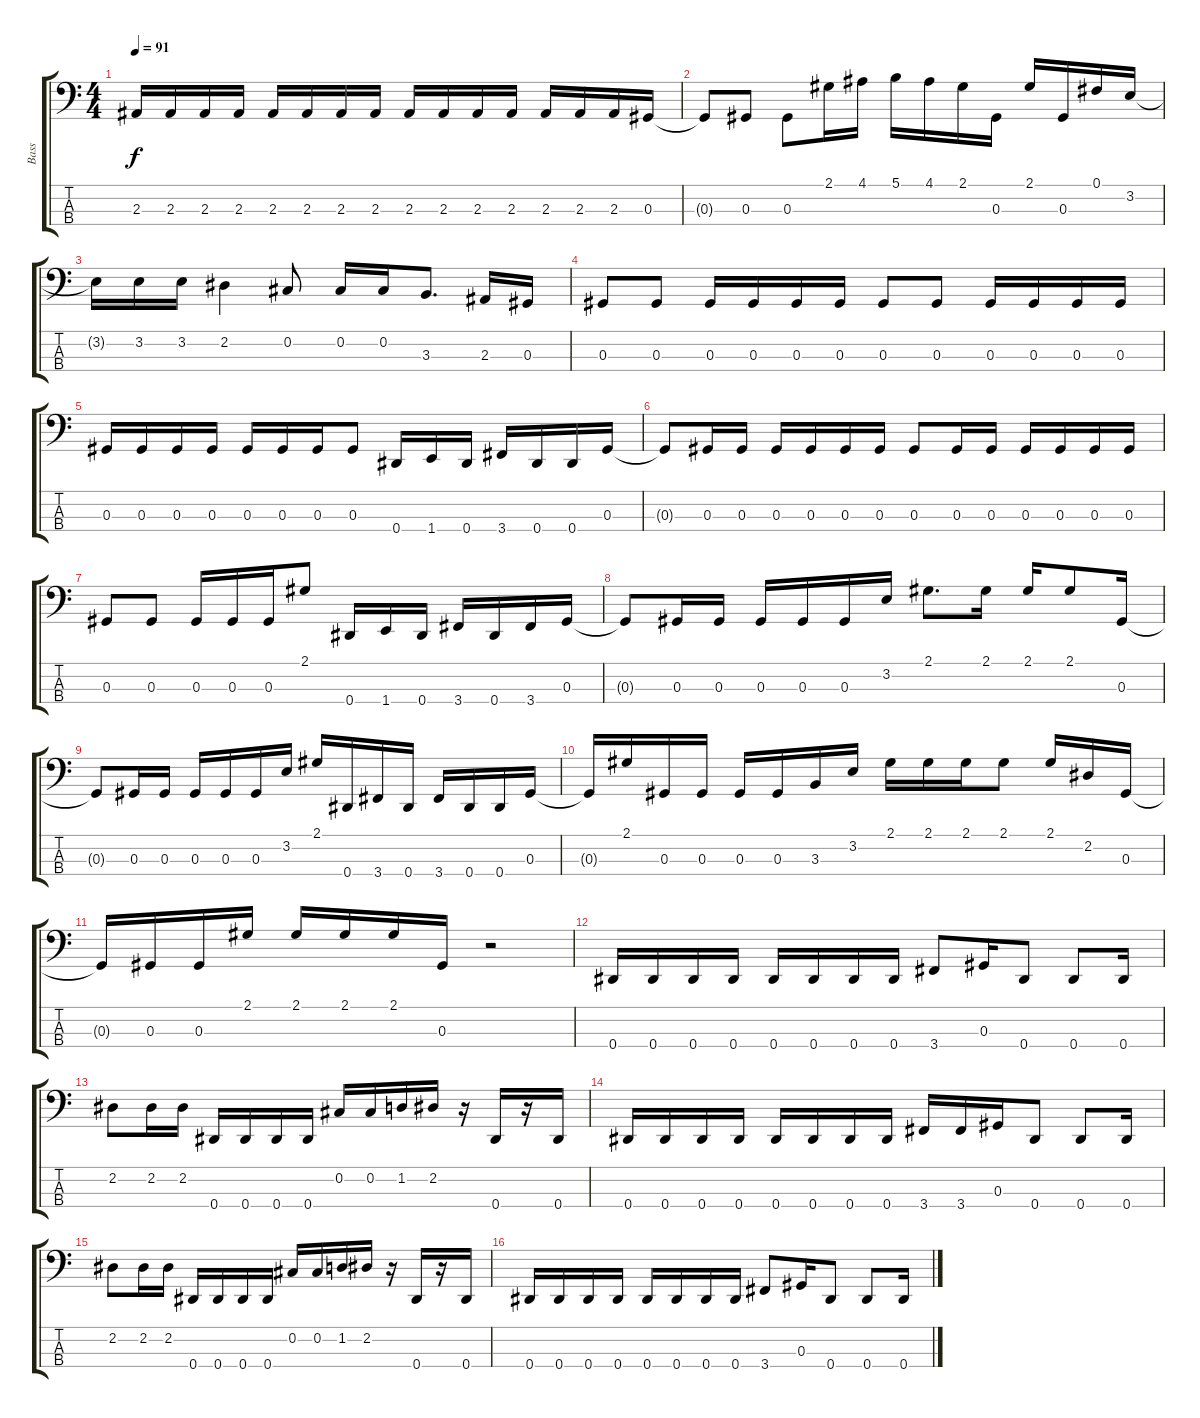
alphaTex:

\track ("Bass" "Bass") {instrument electricbassfinger}
\staff {score tabs}
\tuning (Gb2 Db2 Ab1 Eb1) {hide}
\ts (4 4)
\tempo 91
\clef f4
\ks c
2.3{t}.16{dy f} 2.3.16 2.3.16 2.3.16 2.3.16 2.3.16 2.3.16 2.3.16 2.3.16 2.3.16 2.3.16 2.3.16 2.3.16 2.3.16 2.3.16 0.3.16 |
0.3{t}.8 0.3.8 0.3.8 2.1.16 4.1.16 5.1.16 4.1.16 2.1.16 0.3.16 2.1.16 0.3.16 0.1.16 3.2.16 |
3.2{t}.16 3.2.16 3.2.16 2.2.4 0.2.8 0.2.16 0.2.16 3.3.8{d} 2.3.16 0.3.16 |
0.3.8 0.3.8 0.3.16 0.3.16 0.3.16 0.3.16 0.3.8 0.3.8 0.3.16 0.3.16 0.3.16 0.3.16 |
0.3.16 0.3.16 0.3.16 0.3.16 0.3.16 0.3.16 0.3.16 0.3.8 0.4.16 1.4.16 0.4.16 3.4.16 0.4.16 0.4.16 0.3.16 |
0.3{t}.8 0.3.16 0.3.16 0.3.16 0.3.16 0.3.16 0.3.16 0.3.8 0.3.16 0.3.16 0.3.16 0.3.16 0.3.16 0.3.16 |
0.3.8 0.3.8 0.3.16 0.3.16 0.3.16 2.1.8 0.4.16 1.4.16 0.4.16 3.4.16 0.4.16 3.4.16 0.3.16 |
0.3{t}.8 0.3.16 0.3.16 0.3.16 0.3.16 0.3.16 3.2.16 2.1.8{d} 2.1.16 2.1.16 2.1.8 0.3.16 |
0.3{t}.8 0.3.16 0.3.16 0.3.16 0.3.16 0.3.16 3.2.16 2.1.16 0.4.16 3.4.16 0.4.16 3.4.16 0.4.16 0.4.16 0.3.16 |
0.3{t}.16 2.1.16 0.3.16 0.3.16 0.3.16 0.3.16 3.3.16 3.2.16 2.1.16 2.1.16 2.1.16 2.1.8 2.1.16 2.2.16 0.3.16 |
0.3{t}.16 0.3.16 0.3.16 2.1.16 2.1.16 2.1.16 2.1.16 0.3.16 r.2 |
0.4.16 0.4.16 0.4.16 0.4.16 0.4.16 0.4.16 0.4.16 0.4.16 3.4.8 0.3.16 0.4.8 0.4.8 0.4.16 |
2.2.8 2.2.16 2.2.16 0.4.16 0.4.16 0.4.16 0.4.16 0.2.16 0.2.16 1.2.16 2.2.16 r.16 0.4.16 r.16 0.4.16 |
0.4.16 0.4.16 0.4.16 0.4.16 0.4.16 0.4.16 0.4.16 0.4.16 3.4.16 3.4.16 0.3.16 0.4.8 0.4.8 0.4.16 |
2.2.8 2.2.16 2.2.16 0.4.16 0.4.16 0.4.16 0.4.16 0.2.16 0.2.16 1.2.16 2.2.16 r.16 0.4.16 r.16 0.4.16 |
0.4.16 0.4.16 0.4.16 0.4.16 0.4.16 0.4.16 0.4.16 0.4.16 3.4.8 0.3.16 0.4.8 0.4.8 0.4.16
